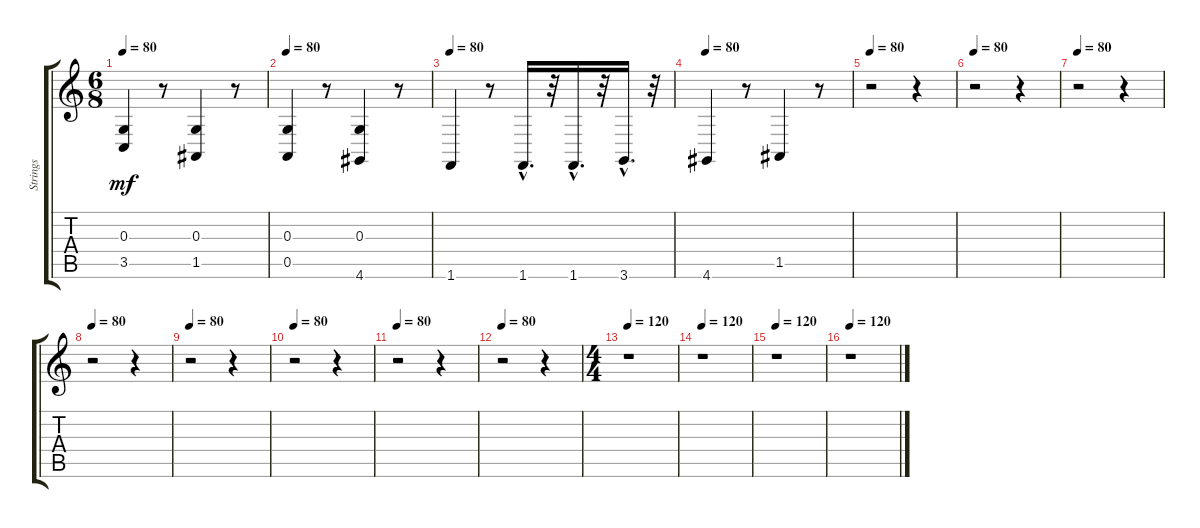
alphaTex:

\track ("Strings" "Strings") {instrument stringensemble2}
\staff {score tabs}
\tuning (E4 B3 G3 D3 A2 E2) {hide}
\ts (6 8)
\tempo 80
\clef g2
\ks c
(0.3 3.5).4{dy mf} r.8 (0.3 1.5).4 r.8 |
\tempo 80
(0.3 0.5).4 r.8 (0.3 4.6).4 r.8 |
\tempo 80
1.6.4 r.8 1.6{hac}.16{d} r.32 1.6{hac}.16{d} r.32 3.6{hac}.16{d} r.32 |
\tempo 80
4.6.4 r.8 1.5.4 r.8 |
\tempo 80
r.2 r.4 |
\tempo 80
r.2 r.4 |
\tempo 80
r.2 r.4 |
\tempo 80
r.2 r.4 |
\tempo 80
r.2 r.4 |
\tempo 80
r.2 r.4 |
\tempo 80
r.2 r.4 |
\tempo 80
r.2 r.4 |
\ts (4 4)
\tempo 120
r.1 |
\tempo 120
r.1 |
\tempo 120
r.1 |
\tempo 120
r.1
